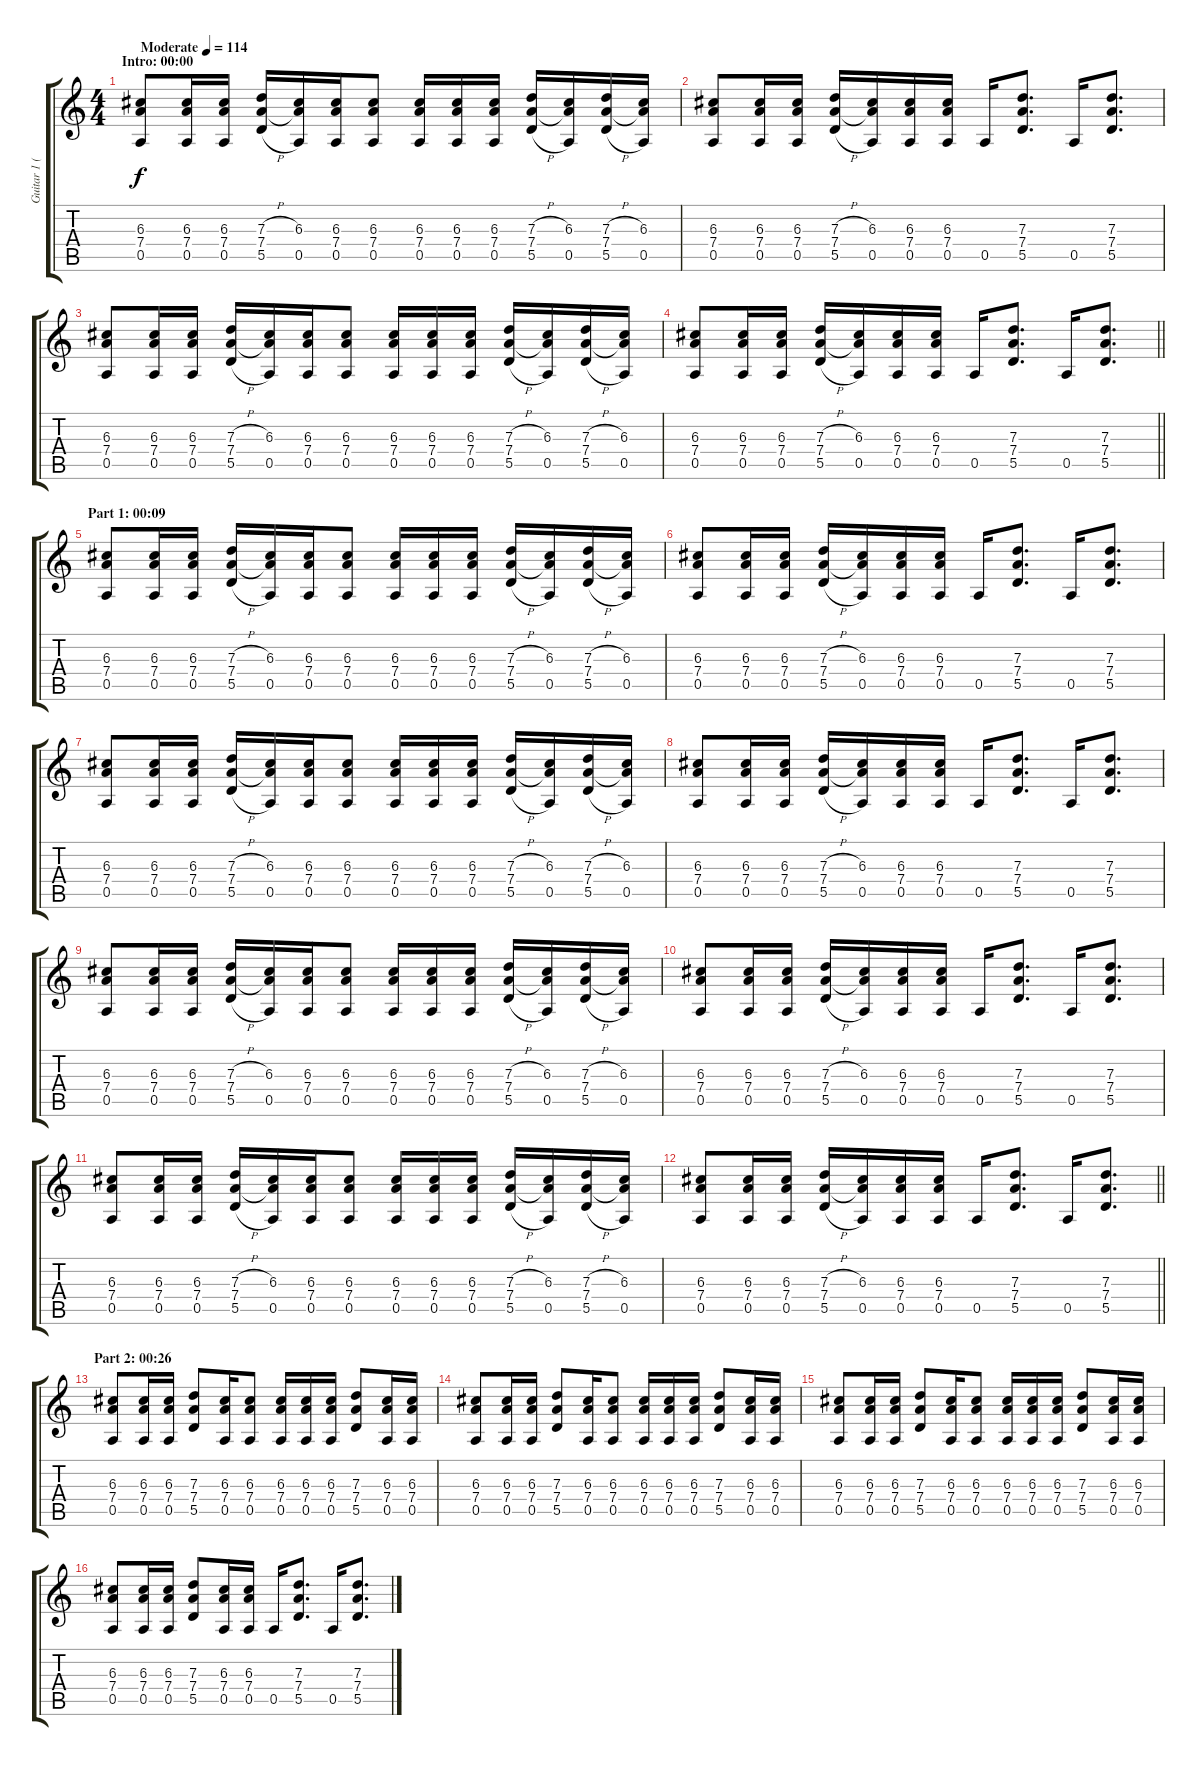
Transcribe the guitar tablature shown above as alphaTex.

\track ("Guitar 1 (Distortion)" "Guitar 1 (") {instrument distortionguitar}
\staff {score tabs}
\tuning (E4 B3 G3 D3 A2 D2) {hide}
\ts (4 4)
\section ("" "Intro: 00:00")
\tempo (114 "Moderate")
\clef g2
\ks c
(6.3 7.4 0.5).8{dy f volume 7 balance 8 instrument distortionguitar} (6.3 7.4 0.5).16 (6.3 7.4 0.5).16 (7.3{h} 7.4 5.5{h}).16 (6.3 7.4{t} 0.5).16 (6.3 7.4 0.5).16 (6.3 7.4 0.5).8 (6.3 7.4 0.5).16 (6.3 7.4 0.5).16 (6.3 7.4 0.5).16 (7.3{h} 7.4 5.5{h}).16 (6.3 7.4{t} 0.5).16 (7.3{h} 7.4 5.5{h}).16 (6.3 7.4{t} 0.5).16 |
(6.3 7.4 0.5).8 (6.3 7.4 0.5).16 (6.3 7.4 0.5).16 (7.3{h} 7.4 5.5{h}).16 (6.3 7.4{t} 0.5).16 (6.3 7.4 0.5).16 (6.3 7.4 0.5).16 0.5.16 (7.3 7.4 5.5).8{d} 0.5.16 (7.3 7.4 5.5).8{d} |
(6.3 7.4 0.5).8 (6.3 7.4 0.5).16 (6.3 7.4 0.5).16 (7.3{h} 7.4 5.5{h}).16 (6.3 7.4{t} 0.5).16 (6.3 7.4 0.5).16 (6.3 7.4 0.5).8 (6.3 7.4 0.5).16 (6.3 7.4 0.5).16 (6.3 7.4 0.5).16 (7.3{h} 7.4 5.5{h}).16 (6.3 7.4{t} 0.5).16 (7.3{h} 7.4 5.5{h}).16 (6.3 7.4{t} 0.5).16 |
\barLineRight lightlight
(6.3 7.4 0.5).8 (6.3 7.4 0.5).16 (6.3 7.4 0.5).16 (7.3{h} 7.4 5.5{h}).16 (6.3 7.4{t} 0.5).16 (6.3 7.4 0.5).16 (6.3 7.4 0.5).16 0.5.16{volume 10 balance 4} (7.3 7.4 5.5).8{d} 0.5.16 (7.3 7.4 5.5).8{d} |
\section ("" "Part 1: 00:09")
(6.3 7.4 0.5).8 (6.3 7.4 0.5).16 (6.3 7.4 0.5).16 (7.3{h} 7.4 5.5{h}).16 (6.3 7.4{t} 0.5).16 (6.3 7.4 0.5).16 (6.3 7.4 0.5).8 (6.3 7.4 0.5).16 (6.3 7.4 0.5).16 (6.3 7.4 0.5).16 (7.3{h} 7.4 5.5{h}).16 (6.3 7.4{t} 0.5).16 (7.3{h} 7.4 5.5{h}).16 (6.3 7.4{t} 0.5).16 |
(6.3 7.4 0.5).8 (6.3 7.4 0.5).16 (6.3 7.4 0.5).16 (7.3{h} 7.4 5.5{h}).16 (6.3 7.4{t} 0.5).16 (6.3 7.4 0.5).16 (6.3 7.4 0.5).16 0.5.16 (7.3 7.4 5.5).8{d} 0.5.16 (7.3 7.4 5.5).8{d} |
(6.3 7.4 0.5).8 (6.3 7.4 0.5).16 (6.3 7.4 0.5).16 (7.3{h} 7.4 5.5{h}).16 (6.3 7.4{t} 0.5).16 (6.3 7.4 0.5).16 (6.3 7.4 0.5).8 (6.3 7.4 0.5).16 (6.3 7.4 0.5).16 (6.3 7.4 0.5).16 (7.3{h} 7.4 5.5{h}).16 (6.3 7.4{t} 0.5).16 (7.3{h} 7.4 5.5{h}).16 (6.3 7.4{t} 0.5).16 |
(6.3 7.4 0.5).8 (6.3 7.4 0.5).16 (6.3 7.4 0.5).16 (7.3{h} 7.4 5.5{h}).16 (6.3 7.4{t} 0.5).16 (6.3 7.4 0.5).16 (6.3 7.4 0.5).16 0.5.16 (7.3 7.4 5.5).8{d} 0.5.16 (7.3 7.4 5.5).8{d} |
(6.3 7.4 0.5).8 (6.3 7.4 0.5).16 (6.3 7.4 0.5).16 (7.3{h} 7.4 5.5{h}).16 (6.3 7.4{t} 0.5).16 (6.3 7.4 0.5).16 (6.3 7.4 0.5).8 (6.3 7.4 0.5).16 (6.3 7.4 0.5).16 (6.3 7.4 0.5).16 (7.3{h} 7.4 5.5{h}).16 (6.3 7.4{t} 0.5).16 (7.3{h} 7.4 5.5{h}).16 (6.3 7.4{t} 0.5).16 |
(6.3 7.4 0.5).8 (6.3 7.4 0.5).16 (6.3 7.4 0.5).16 (7.3{h} 7.4 5.5{h}).16 (6.3 7.4{t} 0.5).16 (6.3 7.4 0.5).16 (6.3 7.4 0.5).16 0.5.16 (7.3 7.4 5.5).8{d} 0.5.16 (7.3 7.4 5.5).8{d} |
(6.3 7.4 0.5).8 (6.3 7.4 0.5).16 (6.3 7.4 0.5).16 (7.3{h} 7.4 5.5{h}).16 (6.3 7.4{t} 0.5).16 (6.3 7.4 0.5).16 (6.3 7.4 0.5).8 (6.3 7.4 0.5).16 (6.3 7.4 0.5).16 (6.3 7.4 0.5).16 (7.3{h} 7.4 5.5{h}).16 (6.3 7.4{t} 0.5).16 (7.3{h} 7.4 5.5{h}).16 (6.3 7.4{t} 0.5).16 |
\barLineRight lightlight
(6.3 7.4 0.5).8 (6.3 7.4 0.5).16 (6.3 7.4 0.5).16 (7.3{h} 7.4 5.5{h}).16 (6.3 7.4{t} 0.5).16 (6.3 7.4 0.5).16 (6.3 7.4 0.5).16 0.5.16 (7.3 7.4 5.5).8{d} 0.5.16 (7.3 7.4 5.5).8{d} |
\section ("" "Part 2: 00:26")
(6.3 7.4 0.5).8 (6.3 7.4 0.5).16 (6.3 7.4 0.5).16 (7.3 7.4 5.5).8 (6.3 7.4 0.5).16 (6.3 7.4 0.5).8 (6.3 7.4 0.5).16 (6.3 7.4 0.5).16 (6.3 7.4 0.5).16 (7.3 7.4 5.5).8 (6.3 7.4 0.5).16 (6.3 7.4 0.5).16 |
(6.3 7.4 0.5).8 (6.3 7.4 0.5).16 (6.3 7.4 0.5).16 (7.3 7.4 5.5).8 (6.3 7.4 0.5).16 (6.3 7.4 0.5).8 (6.3 7.4 0.5).16 (6.3 7.4 0.5).16 (6.3 7.4 0.5).16 (7.3 7.4 5.5).8 (6.3 7.4 0.5).16 (6.3 7.4 0.5).16 |
(6.3 7.4 0.5).8 (6.3 7.4 0.5).16 (6.3 7.4 0.5).16 (7.3 7.4 5.5).8 (6.3 7.4 0.5).16 (6.3 7.4 0.5).8 (6.3 7.4 0.5).16 (6.3 7.4 0.5).16 (6.3 7.4 0.5).16 (7.3 7.4 5.5).8 (6.3 7.4 0.5).16 (6.3 7.4 0.5).16 |
(6.3 7.4 0.5).8 (6.3 7.4 0.5).16 (6.3 7.4 0.5).16 (7.3 7.4 5.5).8 (6.3 7.4 0.5).16 (6.3 7.4 0.5).16 0.5.16 (7.3 7.4 5.5).8{d} 0.5.16 (7.3 7.4 5.5).8{d}
